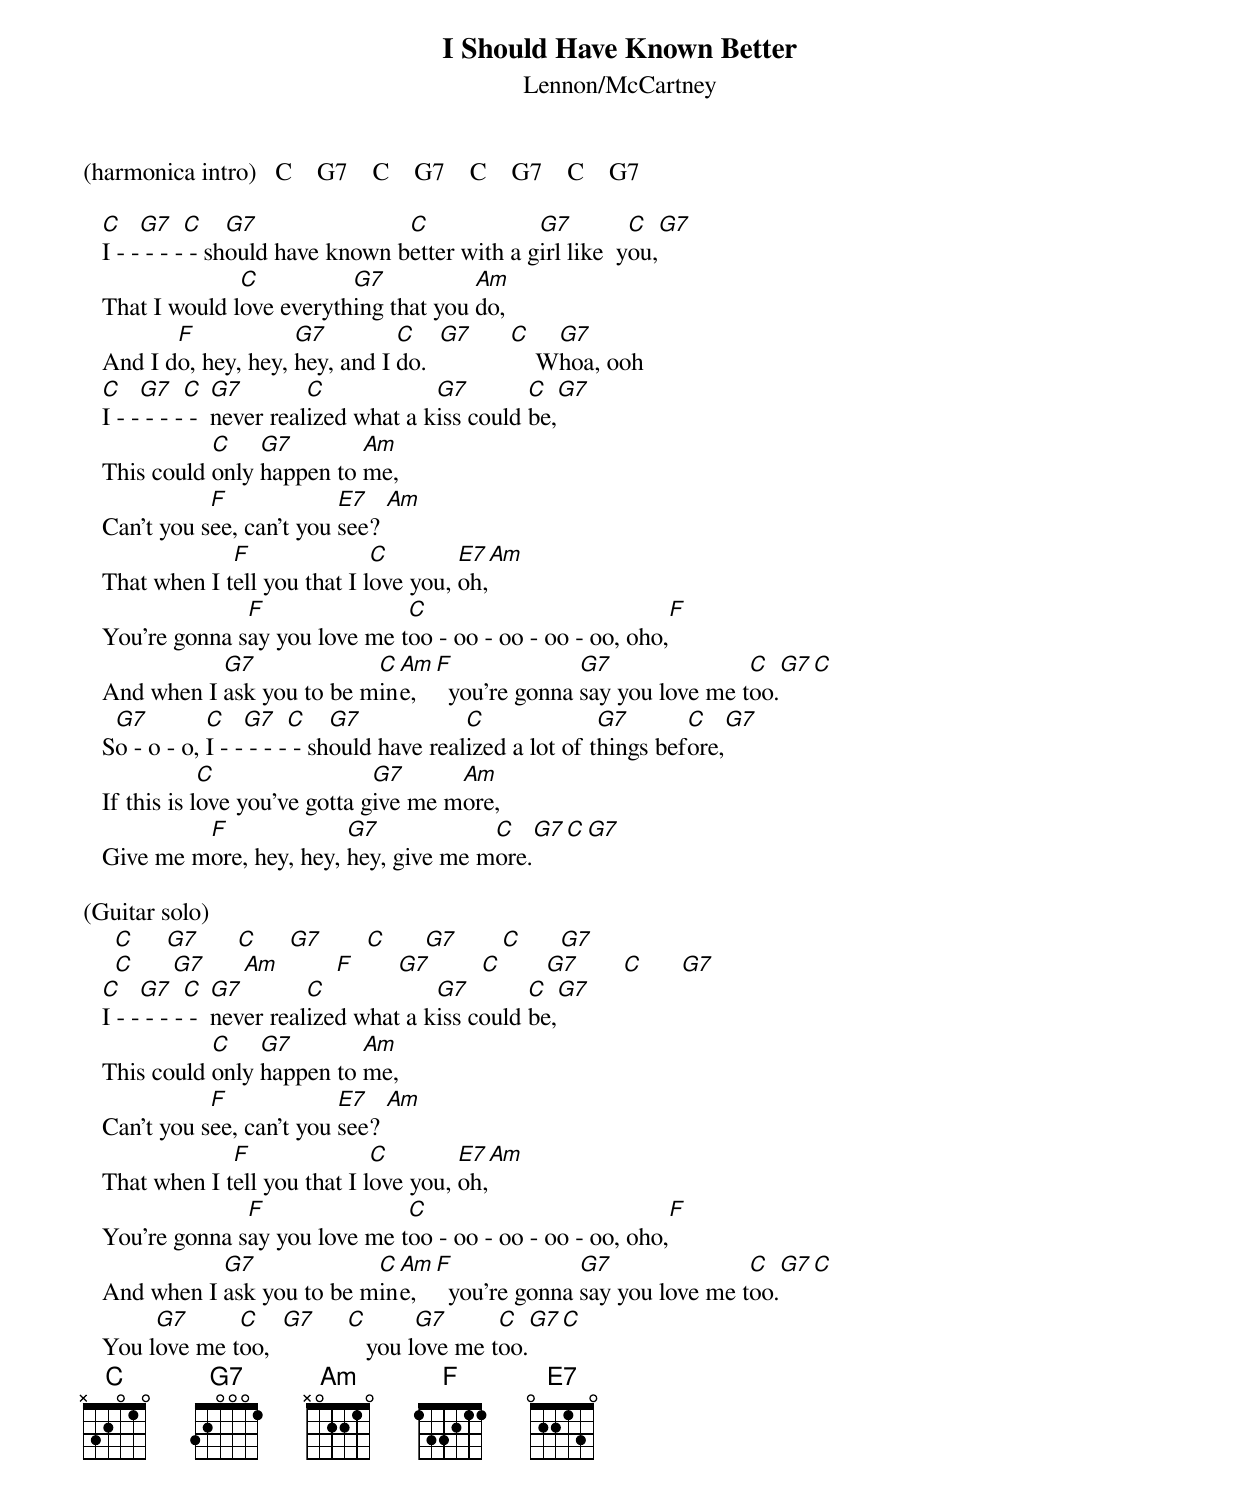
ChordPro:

{t:I Should Have Known Better}
{st:Lennon/McCartney}

(harmonica intro)   C    G7    C    G7    C    G7    C    G7

   [C]I - -[G7] - - -[C] - sh[G7]ould have known b[C]etter with a g[G7]irl like  y[C]ou,[G7]
   That I would l[C]ove everyth[G7]ing that you [Am]do,
   And I d[F]o, hey, hey, [G7]hey, and I [C]do.  [G7]      [C]    W[G7]hoa, ooh
   [C]I - -[G7] - - -[C] -  [G7]never real[C]ized what a k[G7]iss could [C]be,[G7]
   This could [C]only [G7]happen to [Am]me,
   Can't you s[F]ee, can't you [E7]see? [Am]
   That when I t[F]ell you that I l[C]ove you, [E7]oh,[Am]
   You're gonna s[F]ay you love me t[C]oo - oo - oo - oo - oo, oho,[F]
   And when I [G7]ask you to be m[C]in[Am]e,   [F]  you're gonna [G7]say you love me t[C]oo.[G7][C]
   S[G7]o - o - o, [C]I - -[G7] - - -[C] - sh[G7]ould have real[C]ized a lot of t[G7]hings bef[C]ore,[G7]
   If this is l[C]ove you've gotta g[G7]ive me m[Am]ore,
   Give me m[F]ore, hey, hey, [G7]hey, give me m[C]ore.[G7][C][G7]

(Guitar solo)
     [C]     [G7]      [C]     [G7]       [C]      [G7]       [C]      [G7]
     [C]      [G7]      [Am]         [F]       [G7]        [C]       [G7]       [C]      [G7]
   [C]I - -[G7] - - -[C] -  [G7]never real[C]ized what a k[G7]iss could [C]be,[G7]
   This could [C]only [G7]happen to [Am]me,
   Can't you s[F]ee, can't you [E7]see? [Am]
   That when I t[F]ell you that I l[C]ove you, [E7]oh,[Am]
   You're gonna s[F]ay you love me t[C]oo - oo - oo - oo - oo, oho,[F]
   And when I [G7]ask you to be m[C]in[Am]e,   [F]  you're gonna [G7]say you love me t[C]oo.[G7][C]
   You l[G7]ove me t[C]oo,  [G7]     [C]   you l[G7]ove me t[C]oo.[G7][C]
